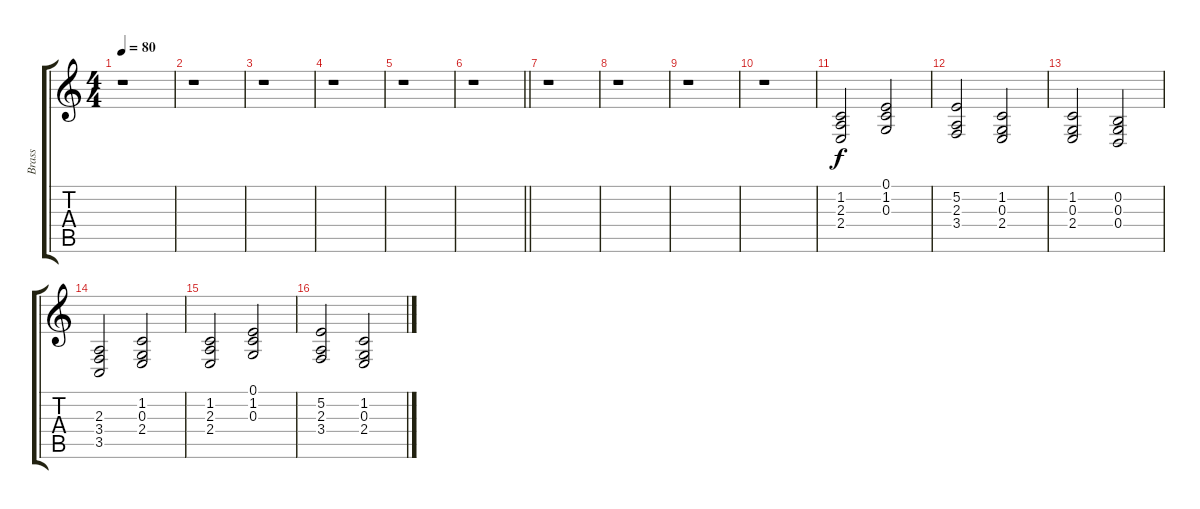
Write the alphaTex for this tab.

\track ("Brass" "Brass") {instrument brasssection}
\staff {score tabs}
\tuning (E4 B3 G3 D3 A2 E2) {hide}
\ts (4 4)
\tempo 80
\clef g2
\ks c
r.1{dy f} |
r.1 |
r.1 |
r.1 |
r.1 |
\barLineRight lightlight
r.1 |
r.1 |
r.1 |
r.1 |
r.1 |
(1.2 2.3 2.4).2 (0.1 1.2 0.3).2 |
(5.2 2.3 3.4).2 (1.2 0.3 2.4).2 |
(1.2 0.3 2.4).2 (0.2 0.3 0.4).2 |
(2.3 3.4 3.5).2 (1.2 0.3 2.4).2 |
(1.2 2.3 2.4).2 (0.1 1.2 0.3).2 |
(5.2 2.3 3.4).2 (1.2 0.3 2.4).2
